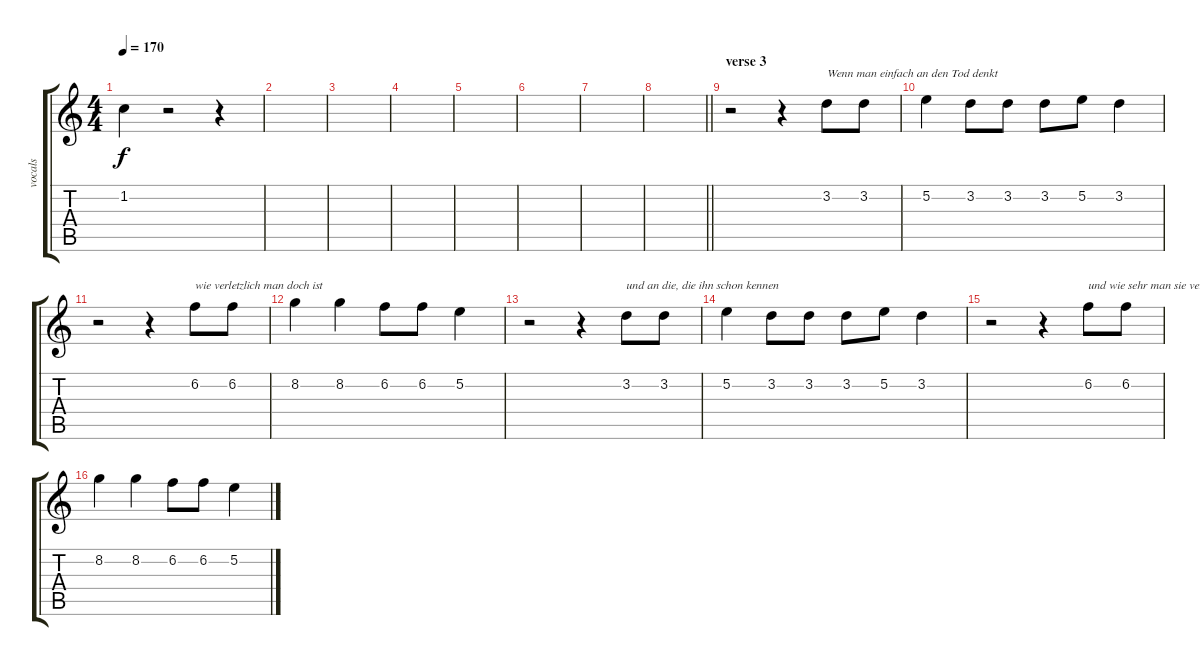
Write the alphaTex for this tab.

\track ("vocals" "vocals") {instrument electricguitarjazz}
\staff {score tabs}
\tuning (E4 B3 G3 D3 A2 E2) {hide}
\ts (4 4)
\tempo 170
\clef g2
\ks c
1.2{t}.4{dy f} r.2 r.4 |
|
|
|
|
|
|
\barLineRight lightlight
|
\section ("" "verse 3")
r.2 r.4 3.2.8{txt "Wenn man einfach an den Tod denkt"} 3.2.8 |
5.2.4 3.2.8 3.2.8 3.2.8 5.2.8 3.2.4 |
r.2 r.4 6.2.8{txt "wie verletzlich man doch ist"} 6.2.8 |
8.2.4 8.2.4 6.2.8 6.2.8 5.2.4 |
r.2 r.4 3.2.8{txt "und an die, die ihn schon kennen"} 3.2.8 |
5.2.4 3.2.8 3.2.8 3.2.8 5.2.8 3.2.4 |
r.2 r.4 6.2.8{txt "und wie sehr man sie vermisst"} 6.2.8 |
8.2.4 8.2.4 6.2.8 6.2.8 5.2.4
